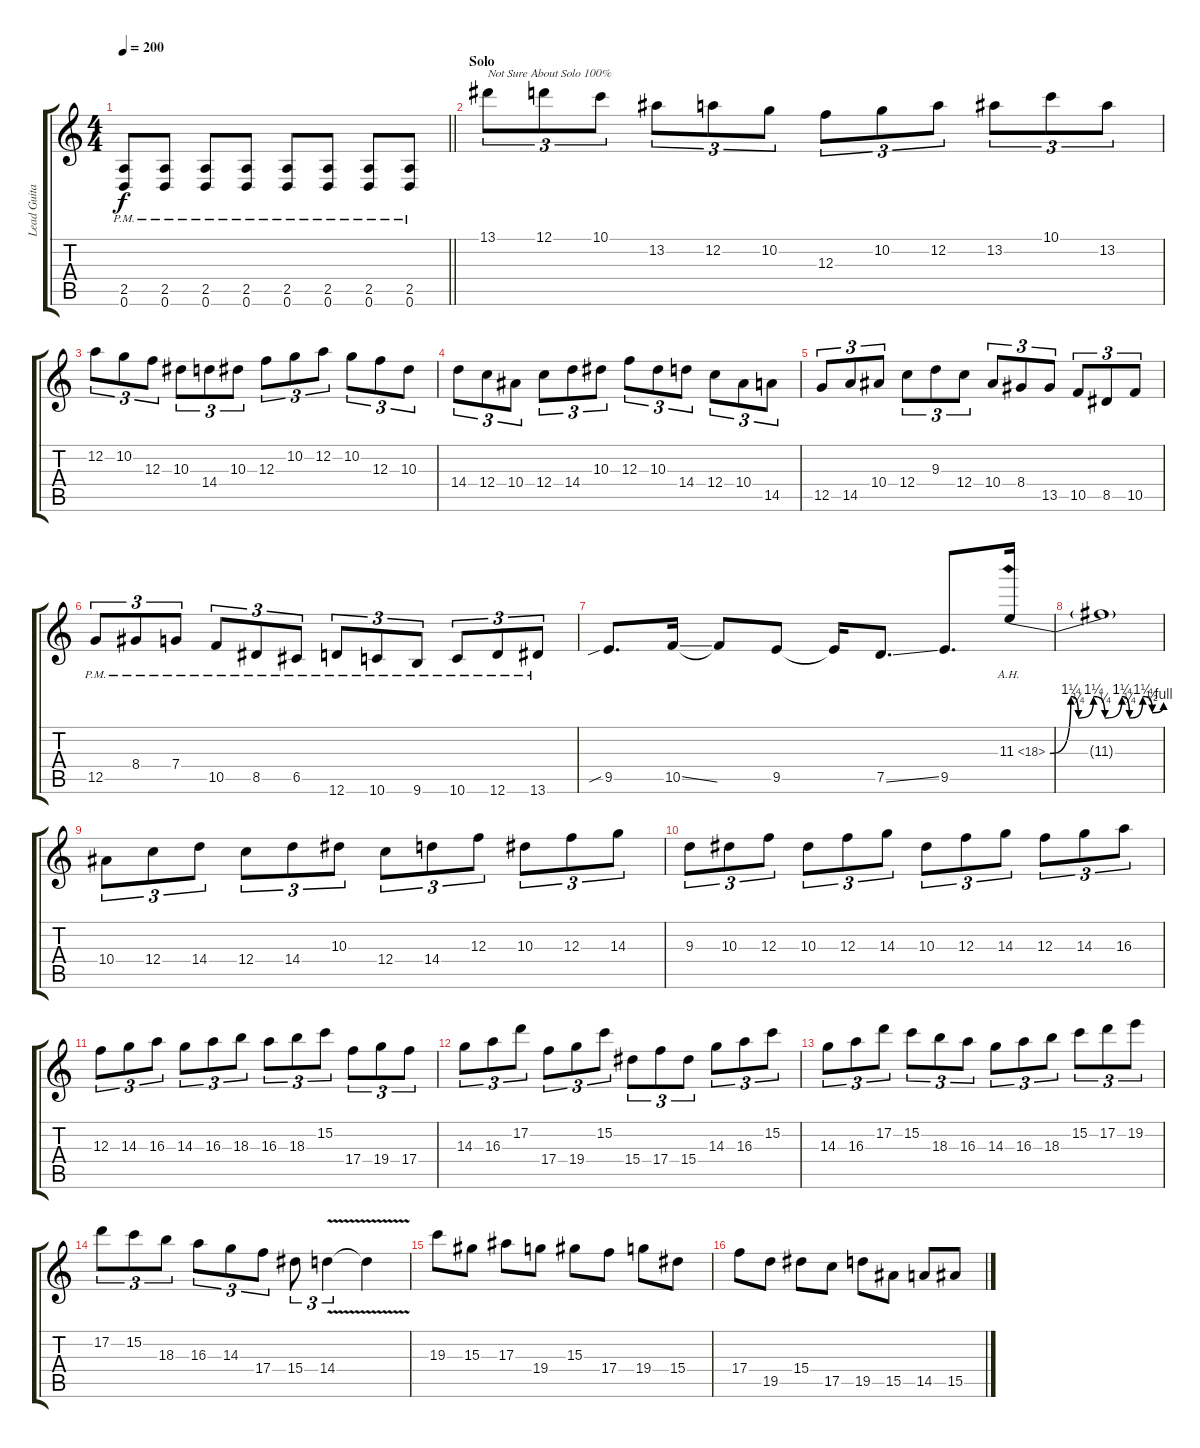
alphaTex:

\track ("Lead Guitar (Oli Herbert)" "Lead Guita") {instrument distortionguitar}
\staff {score tabs}
\tuning (D4 A3 F3 C3 G2 D2) {hide}
\ts (4 4)
\tempo 200
\clef g2
\barLineRight lightlight
\ks c
(2.5{pm} 0.6{pm}).8{dy f} (2.5{pm} 0.6{pm}).8 (2.5{pm} 0.6{pm}).8 (2.5{pm} 0.6{pm}).8 (2.5{pm} 0.6{pm}).8 (2.5{pm} 0.6{pm}).8 (2.5{pm} 0.6{pm}).8 (2.5{pm} 0.6{pm}).8 |
\section ("" "Solo")
13.1.8{tu (3 2) txt "Not Sure About Solo 100%"} 12.1.8{tu (3 2)} 10.1.8{tu (3 2)} 13.2.8{tu (3 2)} 12.2.8{tu (3 2)} 10.2.8{tu (3 2)} 12.3.8{tu (3 2)} 10.2.8{tu (3 2)} 12.2.8{tu (3 2)} 13.2.8{tu (3 2)} 10.1.8{tu (3 2)} 13.2.8{tu (3 2)} |
12.2.8{tu (3 2)} 10.2.8{tu (3 2)} 12.3.8{tu (3 2)} 10.3.8{tu (3 2)} 14.4.8{tu (3 2)} 10.3.8{tu (3 2)} 12.3.8{tu (3 2)} 10.2.8{tu (3 2)} 12.2.8{tu (3 2)} 10.2.8{tu (3 2)} 12.3.8{tu (3 2)} 10.3.8{tu (3 2)} |
14.4.8{tu (3 2)} 12.4.8{tu (3 2)} 10.4.8{tu (3 2)} 12.4.8{tu (3 2)} 14.4.8{tu (3 2)} 10.3.8{tu (3 2)} 12.3.8{tu (3 2)} 10.3.8{tu (3 2)} 14.4.8{tu (3 2)} 12.4.8{tu (3 2)} 10.4.8{tu (3 2)} 14.5.8{tu (3 2)} |
12.5.8{tu (3 2)} 14.5.8{tu (3 2)} 10.4.8{tu (3 2)} 12.4.8{tu (3 2)} 9.3.8{tu (3 2)} 12.4.8{tu (3 2)} 10.4.8{tu (3 2)} 8.4.8{tu (3 2)} 13.5.8{tu (3 2)} 10.5.8{tu (3 2)} 8.5.8{tu (3 2)} 10.5.8{tu (3 2)} |
12.5{pm}.8{tu (3 2)} 8.4{pm}.8{tu (3 2)} 7.4{pm}.8{tu (3 2)} 10.5{pm}.8{tu (3 2)} 8.5{pm}.8{tu (3 2)} 6.5{pm}.8{tu (3 2)} 12.6{pm}.8{tu (3 2)} 10.6{pm}.8{tu (3 2)} 9.6{pm}.8{tu (3 2)} 10.6{pm}.8{tu (3 2)} 12.6{pm}.8{tu (3 2)} 13.6{pm}.8{tu (3 2)} |
9.5{sib}.8{d} 10.5{ss}.16 10.5{t}.8 9.5.8 9.5{t}.16 7.5{ss}.8{d} 9.5.8{d} 11.3{be (custom 0 0 11 5 15 1 23 5 29 1 38 5 42 1 49 5 54 2 60 4) ah 7}.16 |
11.3{t}.1 |
10.4.8{tu (3 2)} 12.4.8{tu (3 2)} 14.4.8{tu (3 2)} 12.4.8{tu (3 2)} 14.4.8{tu (3 2)} 10.3.8{tu (3 2)} 12.4.8{tu (3 2)} 14.4.8{tu (3 2)} 12.3.8{tu (3 2)} 10.3.8{tu (3 2)} 12.3.8{tu (3 2)} 14.3.8{tu (3 2)} |
9.3.8{tu (3 2)} 10.3.8{tu (3 2)} 12.3.8{tu (3 2)} 10.3.8{tu (3 2)} 12.3.8{tu (3 2)} 14.3.8{tu (3 2)} 10.3.8{tu (3 2)} 12.3.8{tu (3 2)} 14.3.8{tu (3 2)} 12.3.8{tu (3 2)} 14.3.8{tu (3 2)} 16.3.8{tu (3 2)} |
12.3.8{tu (3 2)} 14.3.8{tu (3 2)} 16.3.8{tu (3 2)} 14.3.8{tu (3 2)} 16.3.8{tu (3 2)} 18.3.8{tu (3 2)} 16.3.8{tu (3 2)} 18.3.8{tu (3 2)} 15.2.8{tu (3 2)} 17.4.8{tu (3 2)} 19.4.8{tu (3 2)} 17.4.8{tu (3 2)} |
14.3.8{tu (3 2)} 16.3.8{tu (3 2)} 17.2.8{tu (3 2)} 17.4.8{tu (3 2)} 19.4.8{tu (3 2)} 15.2.8{tu (3 2)} 15.4.8{tu (3 2)} 17.4.8{tu (3 2)} 15.4.8{tu (3 2)} 14.3.8{tu (3 2)} 16.3.8{tu (3 2)} 15.2.8{tu (3 2)} |
14.3.8{tu (3 2)} 16.3.8{tu (3 2)} 17.2.8{tu (3 2)} 15.2.8{tu (3 2)} 18.3.8{tu (3 2)} 16.3.8{tu (3 2)} 14.3.8{tu (3 2)} 16.3.8{tu (3 2)} 18.3.8{tu (3 2)} 15.2.8{tu (3 2)} 17.2.8{tu (3 2)} 19.2.8{tu (3 2)} |
17.2.8{tu (3 2)} 15.2.8{tu (3 2)} 18.3.8{tu (3 2)} 16.3.8{tu (3 2)} 14.3.8{tu (3 2)} 17.4.8{tu (3 2)} 15.4.8{tu (3 2)} 14.4{v}.4{tu (3 2)} 14.4{t}.4 |
19.3.8 15.3.8 17.3.8 19.4.8 15.3.8 17.4.8 19.4.8 15.4.8 |
17.4.8 19.5.8 15.4.8 17.5.8 19.5.8 15.5.8 14.5.8 15.5.8
